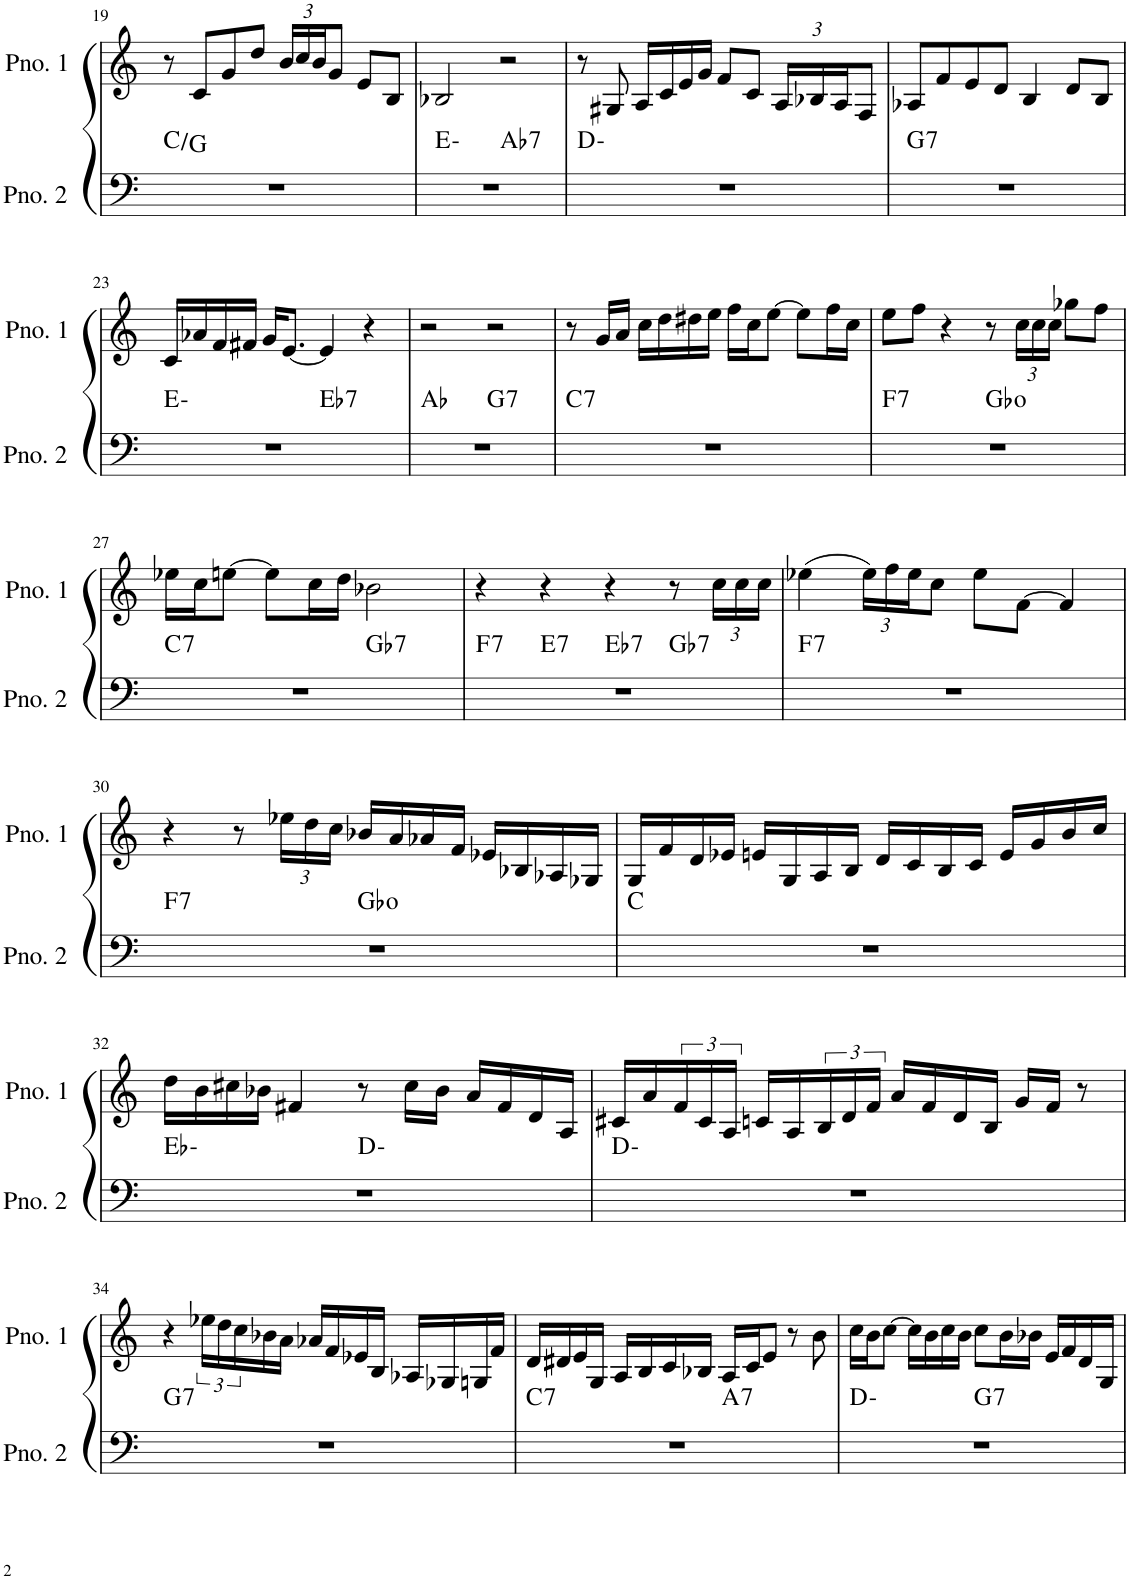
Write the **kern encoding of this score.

**kern	**harte	**kern
*part2	*part2	*part1
*staff2	*	*staff1
*I"ピアノ 2	*	*I"ピアノ 1
!!LO:PB:g=z
*clefF4	*	*clefG2
*k[]	*	*k[]
*M4/4	*	*M4/4
=19	=19	=19
1r	C:maj/5	8r
.	.	8c/L
.	.	8g/
.	.	8dd/J
*	*	*Xbrackettup
.	.	24b/LL
.	.	24cc/
.	.	24b/J
.	.	8g/J
.	.	8e/L
.	.	8B/J
=20	=20	=20
*^	*	*
1r	2ryy	E:min	2B-X/
!	!	!LO:H:kt=7	!
.	2ryy	Ab:7	2r
*v	*v	*	*
=21	=21	=21
1r	D:min	8r
.	.	8G#X/
.	.	16A/LL
.	.	16c/
.	.	16e/
.	.	16g/JJ
.	.	8f/L
.	.	8c/J
.	.	24A/LL
.	.	24B-X/
.	.	24A/J
.	.	8F/J
=22	=22	=22
!	!LO:H:kt=7	!
1r	G:7	8A-X/L
.	.	8f/
.	.	8e/
.	.	8d/J
.	.	4B/
.	.	8d/L
.	.	8B/J
!!LO:LB:g=z
=23	=23	=23
*^	*	*
1r	2ryy	E:min	16c/LL
.	.	.	16a-X/
.	.	.	16f/
.	.	.	16f#X/JJ
.	.	.	16g/KL
.	.	.	[8.e/J
!	!	!LO:H:kt=7	!
.	2ryy	Eb:7	4e/]
.	.	.	4r
=24	=24	=24	=24
1r	2ryy	Ab:maj	2r
!	!	!LO:H:kt=7	!
.	2ryy	G:7	2r
=25	=25	=25	=25
!	!	!LO:H:kt=7	!
*v	*v	*	*
1r	C:7	8r
.	.	16g/LL
.	.	16a/JJ
.	.	16cc\LL
.	.	16dd\
.	.	16dd#X\
.	.	16ee\JJ
.	.	16ff\LL
.	.	16cc\J
.	.	[8ee\J
.	.	8ee\L]
.	.	16ff\L
.	.	16cc\JJ
=26	=26	=26
!	!LO:H:kt=7	!
*^	*	*
1r	2ryy	F:7	8ee\L
.	.	.	8ff\J
.	.	.	4r
.	2ryy	Gb:dim	8r
.	.	.	24cc\LL
.	.	.	24cc\
.	.	.	24cc\JJ
.	.	.	8gg-X\L
.	.	.	8ff\J
!!LO:LB:g=z
=27	=27	=27	=27
!	!	!LO:H:kt=7	!
1r	2ryy	C:7	16ee-X\LL
.	.	.	16cc\J
.	.	.	[8een\J
.	.	.	8ee\L]
.	.	.	16cc\L
.	.	.	16dd\JJ
!	!	!LO:H:kt=7	!
.	2ryy	Gb:7	2b-X\
=28	=28	=28	=28
!	!	!LO:H:kt=7	!
*^	*^	*	*
1r	4ryy	2ryy	2.ryy	F:7	4r
!	!	!	!	!LO:H:kt=7	!
.	2.ryy	.	.	E:7	4r
!	!	!	!	!LO:H:kt=7	!
.	.	2ryy	.	Eb:7	4r
!	!	!	!	!LO:H:kt=7	!
.	.	.	4ryy	Gb:7	8r
.	.	.	.	.	24cc\LL
.	.	.	.	.	24cc\
.	.	.	.	.	24cc\JJ
=29	=29	=29	=29	=29	=29
!	!	!	!	!LO:H:kt=7	!
*v	*v	*v	*v	*	*
1r	F:7	(4ee-X\
.	.	24ee-\LL)
.	.	24ff\
.	.	24ee-\J
.	.	8cc\J
.	.	8ee-\L
.	.	[8f\J
.	.	4f/]
!!LO:LB:g=z
=30	=30	=30
!	!LO:H:kt=7	!
*^	*	*
1r	2ryy	F:7	4r
.	.	.	8r
.	.	.	24ee-X\LL
.	.	.	24dd\
.	.	.	24cc\JJ
.	2ryy	Gb:dim	16b-X/LL
.	.	.	16a/
.	.	.	16a-X/
.	.	.	16f/JJ
.	.	.	16e-X/LL
.	.	.	16B-X/
.	.	.	16A-X/
.	.	.	16G-X/JJ
*v	*v	*	*
=31	=31	=31
1r	C:maj	16G/LL
.	.	16f/
.	.	16d/
.	.	16e-X/JJ
.	.	16en/LL
.	.	16G/
.	.	16A/
.	.	16B/JJ
.	.	16d/LL
.	.	16c/
.	.	16B/
.	.	16c/JJ
.	.	16e/LL
.	.	16g/
.	.	16b/
.	.	16cc/JJ
!!LO:LB:g=z
=32	=32	=32
*^	*	*
1r	2ryy	Eb:min	16dd\LL
.	.	.	16b\
.	.	.	16cc#X\
.	.	.	16b-X\JJ
.	.	.	4f#X/
.	2ryy	D:min	8r
.	.	.	16cc#\LL
.	.	.	16b-\JJ
.	.	.	16a/LL
.	.	.	16f#/
.	.	.	16d/
.	.	.	16A/JJ
*v	*v	*	*
=33	=33	=33
1r	D:min	16c#X/LL
.	.	16a/
*	*	*brackettup
.	.	24f/
.	.	24c#/
.	.	24A/JJ
.	.	16cn/LL
.	.	16A/
.	.	24B/
.	.	24d/
.	.	24f/JJ
.	.	16a/LL
.	.	16f/
.	.	16d/
.	.	16B/JJ
.	.	16g/LL
.	.	16f/JJ
.	.	8r
!!LO:LB:g=z
=34	=34	=34
!	!LO:H:kt=7	!
1r	G:7	4r
.	.	24ee-X\LL
.	.	24dd\
.	.	24cc\
.	.	16b-X\
.	.	16a\JJ
.	.	16a-X/LL
.	.	16f/
.	.	16e-X/
.	.	16B/JJ
.	.	16A-X/LL
.	.	16G-X/
.	.	16Gn/
.	.	16f/JJ
=35	=35	=35
!	!LO:H:kt=7	!
*^	*	*
1r	2ryy	C:7	16d/LL
.	.	.	16d#X/
.	.	.	16e/
.	.	.	16G/JJ
.	.	.	16A/LL
.	.	.	16B/
.	.	.	16c/
.	.	.	16B-X/JJ
!	!	!LO:H:kt=7	!
.	2ryy	A:7	16A/LL
.	.	.	16c/J
.	.	.	8e/J
.	.	.	8r
.	.	.	8b\
=36	=36	=36	=36
1r	2ryy	D:min	16cc\LL
.	.	.	16b\J
.	.	.	[8cc\J
.	.	.	16cc\LL]
.	.	.	16b\
.	.	.	16cc\
.	.	.	16b\JJ
!	!	!LO:H:kt=7	!
.	2ryy	G:7	8cc\L
.	.	.	16b\L
.	.	.	16b-X\JJ
.	.	.	16e/LL
.	.	.	16f/
.	.	.	16d/
.	.	.	16G/JJ
*v	*v	*	*
=	=	=
*-	*-	*-
